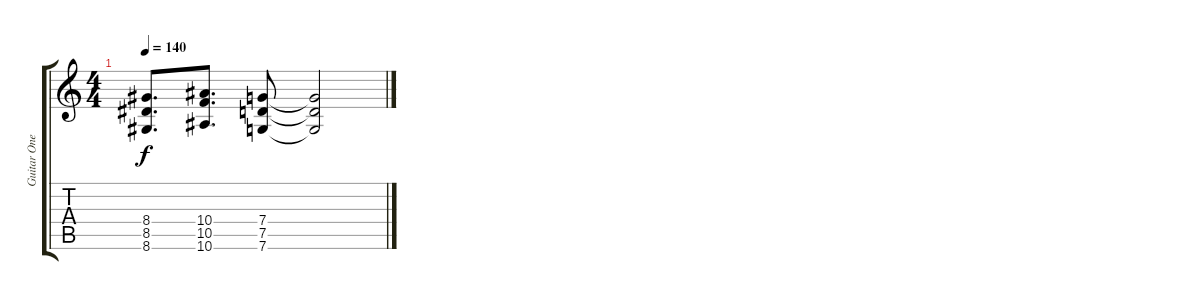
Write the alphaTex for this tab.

\track ("Guitar One" "Guitar One") {instrument distortionguitar}
\staff {score tabs}
\tuning (D4 A3 F3 C3 G2 C2) {hide}
\ts (4 4)
\tempo 140
\clef g2
\ks c
(8.4 8.5 8.6).8{d dy f} (10.4 10.5 10.6).8{d} (7.4 7.5 7.6).8 (7.4{t} 7.5{t} 7.6{t}).2
